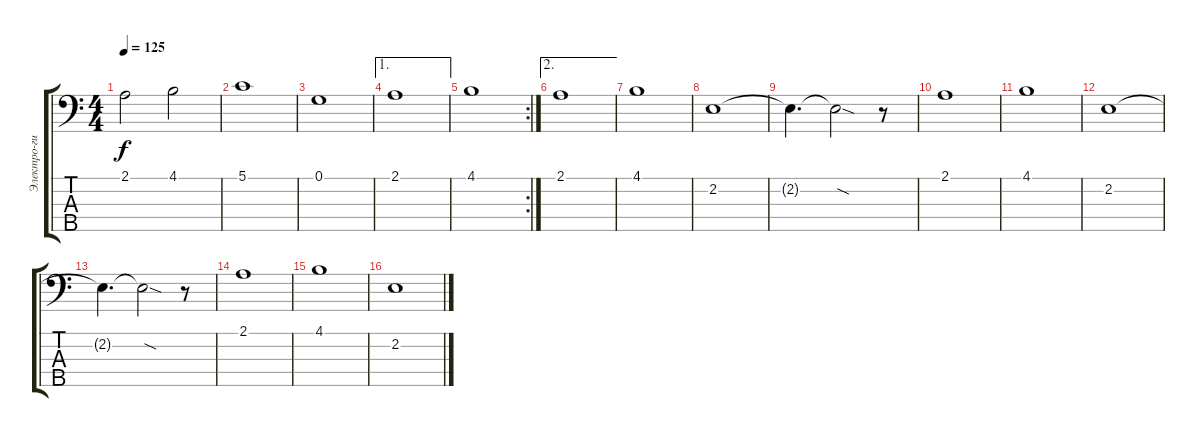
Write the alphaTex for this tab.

\track ("Электро-гитара для фона 2" "Электро-ги") {instrument distortionguitar}
\staff {score tabs}
\tuning (G2 D2 A1 E1 B0) {hide}
\ts (4 4)
\tempo 125
\clef f4
\ks c
2.1.2{dy f} 4.1.2 |
5.1.1 |
0.1.1 |
\ae 1
2.1.1 |
\rc 2
4.1.1 |
\ae 2
2.1.1 |
4.1.1 |
2.2.1 |
2.2{t}.4{d} 2.2{sod t}.2 r.8 |
2.1.1 |
4.1.1 |
2.2.1 |
2.2{t}.4{d} 2.2{sod t}.2 r.8 |
2.1.1 |
4.1.1 |
2.2.1
